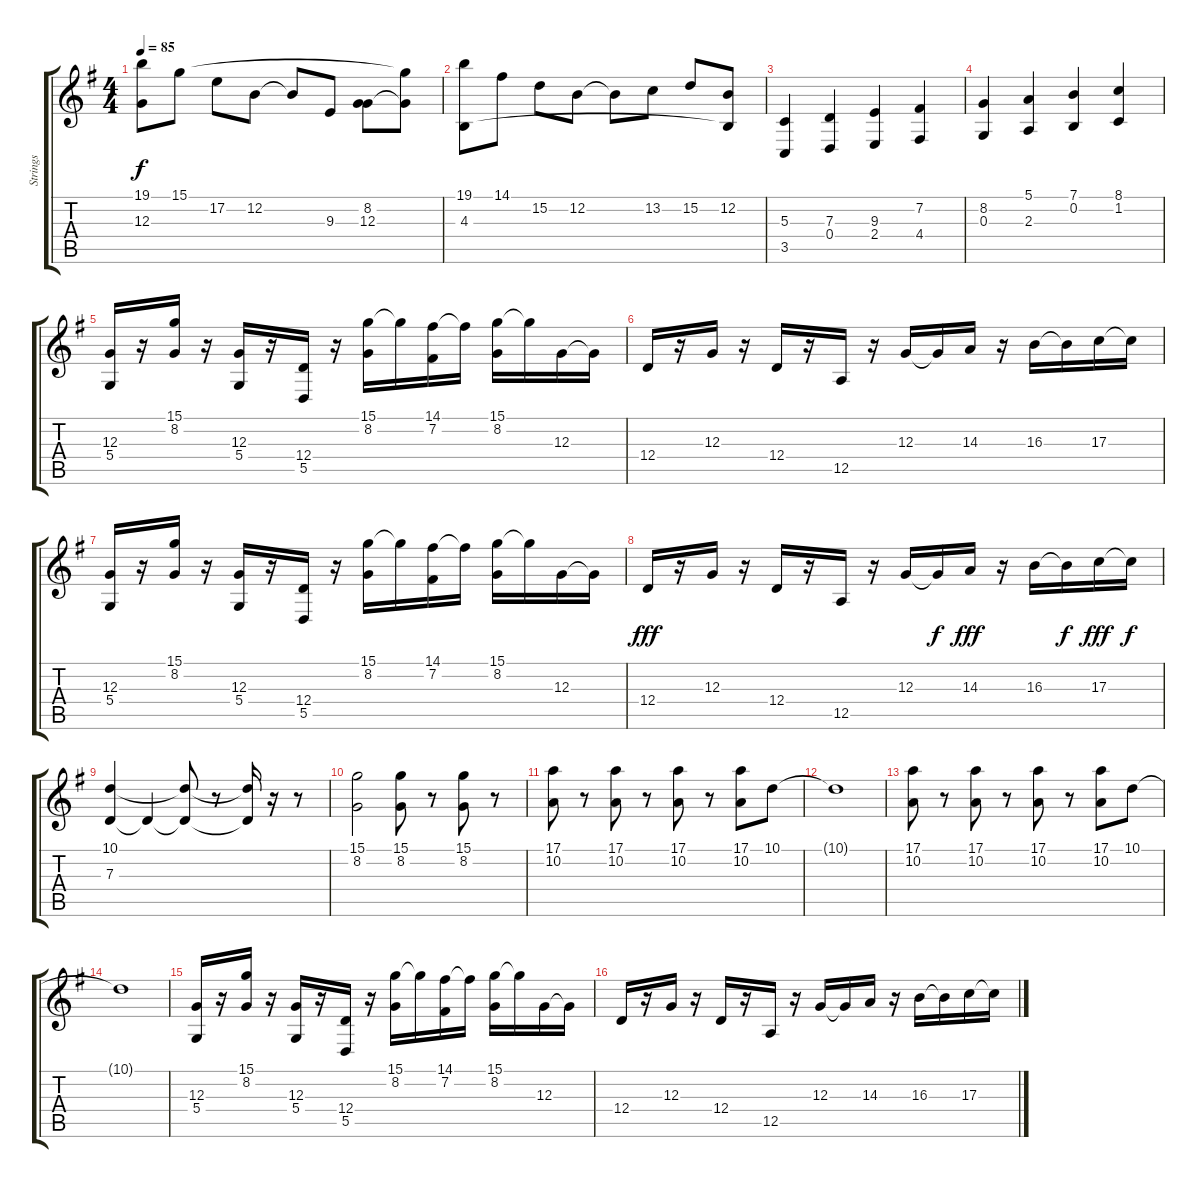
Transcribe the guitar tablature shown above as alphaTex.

\track ("Strings" "Strings") {instrument stringensemble1}
\staff {score tabs}
\tuning (E4 B3 G3 D3 A2 E2) {hide}
\ts (4 4)
\tempo 85
\clef g2
\ks g
(19.1 12.3{t}).8{dy f} 15.1.8 17.2.8 12.2.8 12.2{t}.8 9.3.8 (8.2 12.3).8 (15.1{t} 12.3{t}).8 |
(19.1 4.3).8 14.1.8 15.2.8 12.2.8 12.2{t}.8 13.2.8 15.2.8 (12.2 4.3{t}).8 |
(5.3 3.5).4{volume 15} (7.3 0.4).4 (9.3 2.4).4 (7.2 4.4).4 |
(8.2 0.3).4 (5.1 2.3).4 (7.1 0.2).4 (8.1 1.2).4 |
(12.3 5.4).16{volume 16} r.16 (15.1 8.2).16 r.16 (12.3 5.4).16 r.16 (12.4 5.5).16 r.16 (15.1 8.2).16 15.1{t}.16 (14.1 7.2).16 14.1{t}.16 (15.1 8.2).16 15.1{t}.16 12.3.16 12.3{t}.16 |
12.4.16 r.16 12.3.16 r.16 12.4.16 r.16 12.5.16 r.16 12.3.16 12.3{t}.16 14.3.16 r.16 16.3.16 16.3{t}.16 17.3.16 17.3{t}.16 |
(12.3 5.4).16 r.16 (15.1 8.2).16 r.16 (12.3 5.4).16 r.16 (12.4 5.5).16 r.16 (15.1 8.2).16 15.1{t}.16 (14.1 7.2).16 14.1{t}.16 (15.1 8.2).16 15.1{t}.16 12.3.16 12.3{t}.16 |
12.4.16{dy fff} r.16 12.3.16 r.16 12.4.16 r.16 12.5.16 r.16 12.3.16 12.3{t}.16{dy f} 14.3.16{dy fff} r.16 16.3.16 16.3{t}.16{dy f} 17.3.16{dy fff} 17.3{t}.16{dy f} |
(10.1 7.3).4 7.3{t}.4 (10.1{t} 7.3{t}).8 r.8 (10.1{t} 7.3{t}).16 r.16 r.8 |
(15.1 8.2).2 (15.1 8.2).8 r.8 (15.1 8.2).8 r.8 |
(17.1 10.2).8 r.8 (17.1 10.2).8 r.8 (17.1 10.2).8 r.8 (17.1 10.2).8 10.1.8 |
10.1{t}.1 |
(17.1 10.2).8 r.8 (17.1 10.2).8 r.8 (17.1 10.2).8 r.8 (17.1 10.2).8 10.1.8 |
10.1{t}.1 |
(12.3 5.4).16 r.16 (15.1 8.2).16 r.16 (12.3 5.4).16 r.16 (12.4 5.5).16 r.16 (15.1 8.2).16 15.1{t}.16 (14.1 7.2).16 14.1{t}.16 (15.1 8.2).16 15.1{t}.16 12.3.16 12.3{t}.16 |
12.4.16 r.16 12.3.16 r.16 12.4.16 r.16 12.5.16 r.16 12.3.16 12.3{t}.16 14.3.16 r.16 16.3.16 16.3{t}.16 17.3.16 17.3{t}.16
